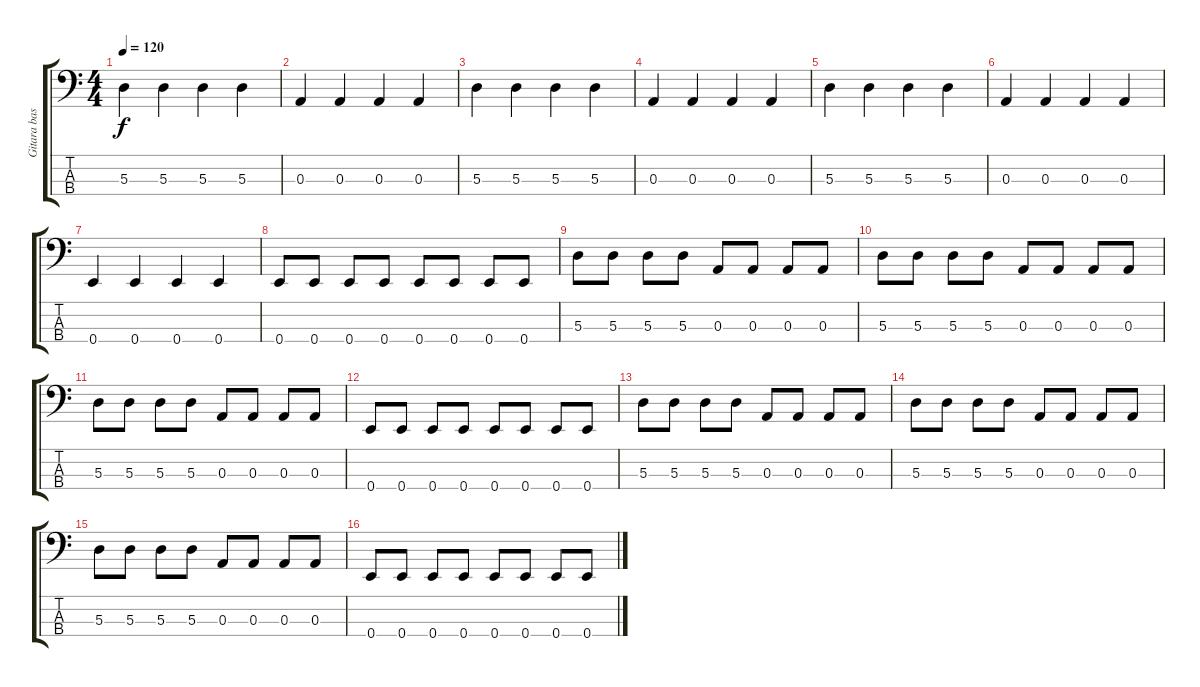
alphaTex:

\track ("Gitara basowa" "Gitara bas") {instrument electricbassfinger}
\staff {score tabs}
\tuning (G2 D2 A1 E1) {hide}
\ts (4 4)
\tempo 120
\clef f4
\ks c
5.3.4{dy f} 5.3.4 5.3.4 5.3.4 |
0.3.4 0.3.4 0.3.4 0.3.4 |
5.3.4 5.3.4 5.3.4 5.3.4 |
0.3.4 0.3.4 0.3.4 0.3.4 |
5.3.4 5.3.4 5.3.4 5.3.4 |
0.3.4 0.3.4 0.3.4 0.3.4 |
0.4.4 0.4.4 0.4.4 0.4.4 |
0.4.8 0.4.8 0.4.8 0.4.8 0.4.8 0.4.8 0.4.8 0.4.8 |
5.3.8 5.3.8 5.3.8 5.3.8 0.3.8 0.3.8 0.3.8 0.3.8 |
5.3.8 5.3.8 5.3.8 5.3.8 0.3.8 0.3.8 0.3.8 0.3.8 |
5.3.8 5.3.8 5.3.8 5.3.8 0.3.8 0.3.8 0.3.8 0.3.8 |
0.4.8 0.4.8 0.4.8 0.4.8 0.4.8 0.4.8 0.4.8 0.4.8 |
5.3.8 5.3.8 5.3.8 5.3.8 0.3.8 0.3.8 0.3.8 0.3.8 |
5.3.8 5.3.8 5.3.8 5.3.8 0.3.8 0.3.8 0.3.8 0.3.8 |
5.3.8 5.3.8 5.3.8 5.3.8 0.3.8 0.3.8 0.3.8 0.3.8 |
0.4.8 0.4.8 0.4.8 0.4.8 0.4.8 0.4.8 0.4.8 0.4.8
